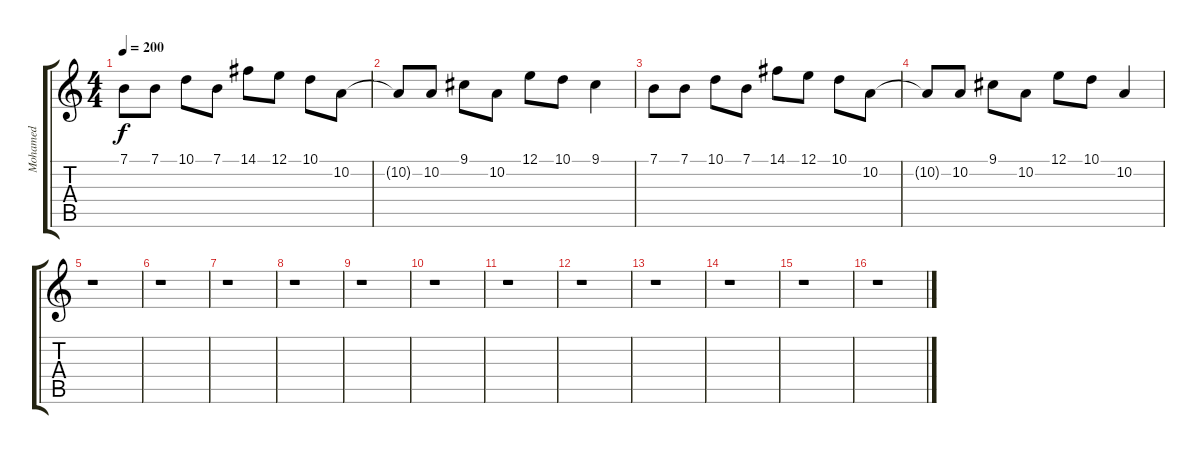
\track ("Mohamed" "Mohamed") {instrument violin}
\staff {score tabs}
\tuning (E4 B3 G3 D3 A2 E2) {hide}
\ts (4 4)
\tempo 200
\clef g2
\ks c
7.1.8{dy f} 7.1.8 10.1.8 7.1.8 14.1.8 12.1.8 10.1.8 10.2.8 |
10.2{t}.8 10.2.8 9.1.8 10.2.8 12.1.8 10.1.8 9.1.4 |
7.1.8 7.1.8 10.1.8 7.1.8 14.1.8 12.1.8 10.1.8 10.2.8 |
10.2{t}.8 10.2.8 9.1.8 10.2.8 12.1.8 10.1.8 10.2.4 |
r.1 |
r.1 |
r.1 |
r.1 |
r.1 |
r.1 |
r.1 |
r.1 |
r.1 |
r.1 |
r.1 |
r.1
